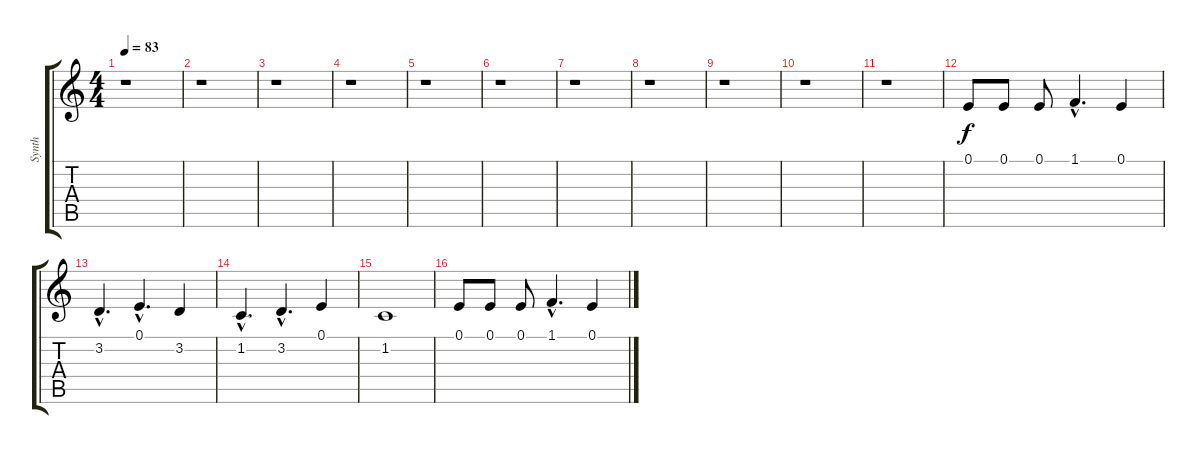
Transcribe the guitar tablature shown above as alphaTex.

\track ("Synth" "Synth") {instrument bassoon}
\staff {score tabs}
\tuning (E4 B3 G3 D3 A2 E2) {hide}
\ts (4 4)
\tempo 83
\clef g2
\ks c
r.1{dy f} |
r.1 |
r.1 |
r.1 |
r.1 |
r.1 |
r.1 |
r.1 |
r.1 |
r.1 |
r.1 |
0.1.8 0.1.8 0.1.8 1.1{hac}.4{d} 0.1.4 |
3.2{hac}.4{d} 0.1{hac}.4{d} 3.2.4 |
1.2{hac}.4{d} 3.2{hac}.4{d} 0.1.4 |
1.2.1 |
0.1.8 0.1.8 0.1.8 1.1{hac}.4{d} 0.1.4
